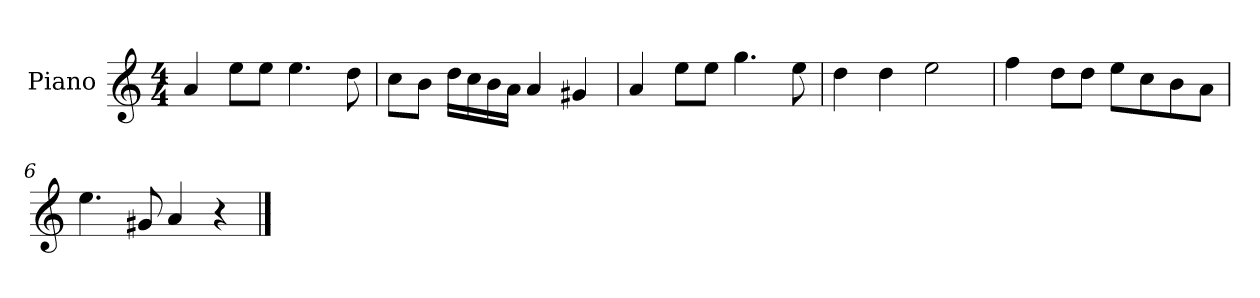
**kern
*part1
*staff1
*I"Piano
*I'P-no
*clefG2
*k[]
*M4/4
*MM90
=1
4a/
8ee\L
8ee\J
4.ee\
8dd\
=2
8cc\L
8b\J
16dd\LL
16cc\
16b\
16a\JJ
4a/
4g#X/
=3
4a/
8ee\L
8ee\J
4.gg\
8ee\
=4
4dd\
4dd\
2ee\
=5
4ff\
8dd\L
8dd\J
8ee\L
8cc\
8b\
8a\J
=6
4.ee\
8g#X/
4a/
4r
==
*-
